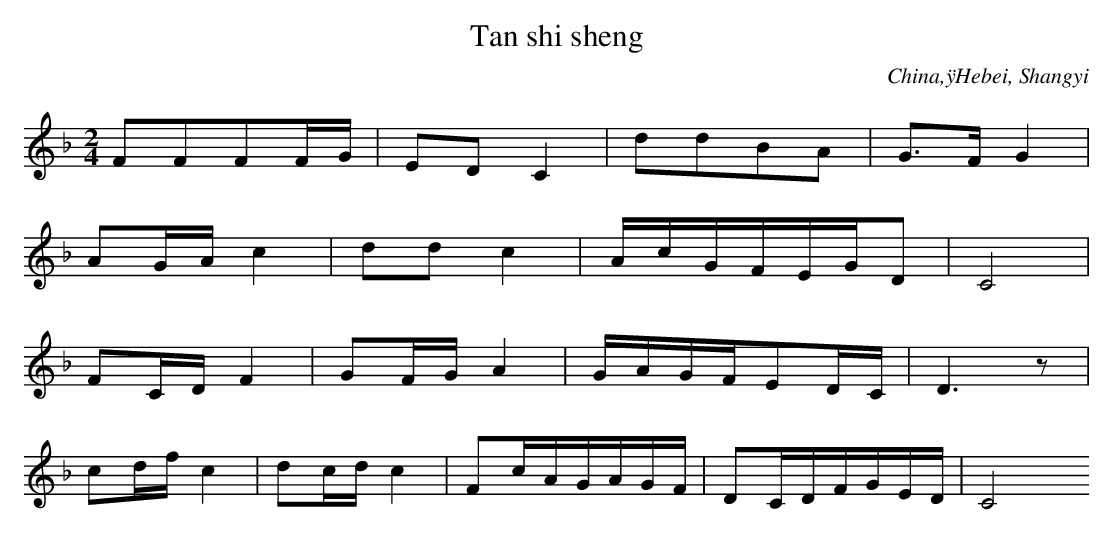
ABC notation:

X:1
T: Tan shi sheng
O: China,ÿHebei, Shangyi
M: 2/4
L: 1/16
K: F
F2F2F2FG | E2D2C4 | d2d2B2A2 | G3FG4 |
A2GAc4 | d2d2c4 | AcGFEGD2 | C8 |
F2CDF4 | G2FGA4 | GAGFE2DC | D6z2 |
c2dfc4 | d2cdc4 | F2cAGAGF | D2CDFGED | C8
